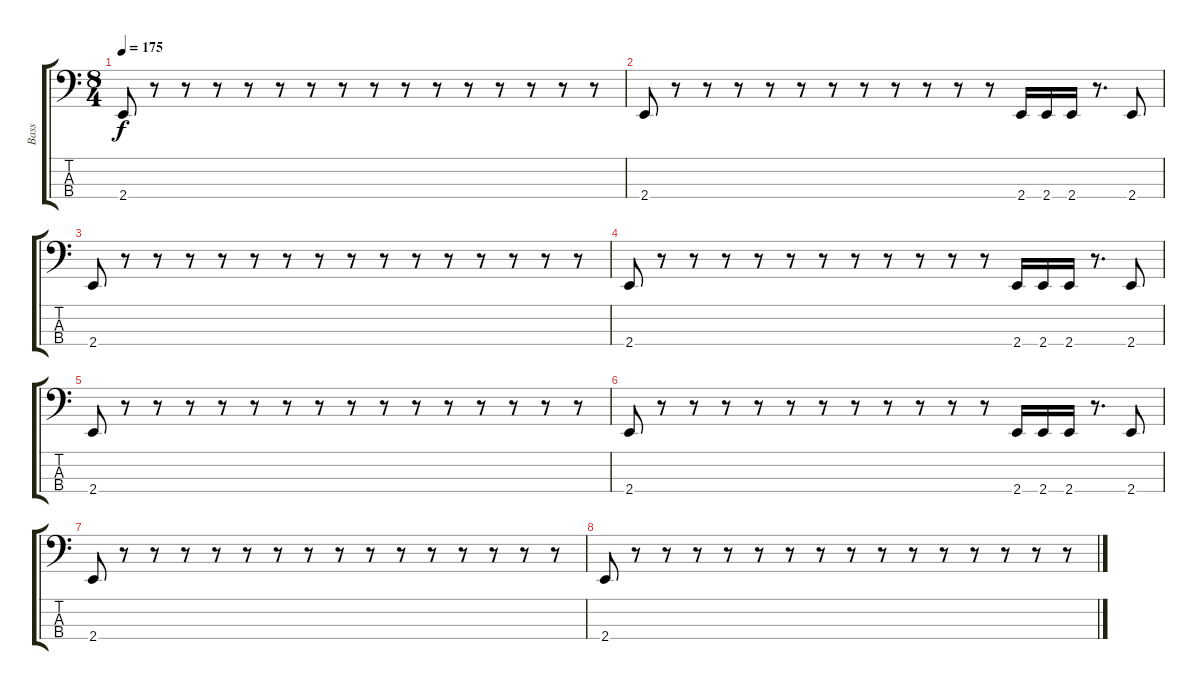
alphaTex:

\track ("Bass" "Bass") {instrument electricbasspick}
\staff {score tabs}
\tuning (G2 D2 A1 D1) {hide}
\ts (8 4)
\tempo 175
\clef f4
\ks c
2.4.8{dy f} r.8 r.8 r.8 r.8 r.8 r.8 r.8 r.8 r.8 r.8 r.8 r.8 r.8 r.8 r.8 |
2.4.8 r.8 r.8 r.8 r.8 r.8 r.8 r.8 r.8 r.8 r.8 r.8 2.4.16 2.4.16 2.4.16 r.8{d} 2.4.8 |
2.4.8 r.8 r.8 r.8 r.8 r.8 r.8 r.8 r.8 r.8 r.8 r.8 r.8 r.8 r.8 r.8 |
2.4.8 r.8 r.8 r.8 r.8 r.8 r.8 r.8 r.8 r.8 r.8 r.8 2.4.16 2.4.16 2.4.16 r.8{d} 2.4.8 |
2.4.8 r.8 r.8 r.8 r.8 r.8 r.8 r.8 r.8 r.8 r.8 r.8 r.8 r.8 r.8 r.8 |
2.4.8 r.8 r.8 r.8 r.8 r.8 r.8 r.8 r.8 r.8 r.8 r.8 2.4.16 2.4.16 2.4.16 r.8{d} 2.4.8 |
2.4.8 r.8 r.8 r.8 r.8 r.8 r.8 r.8 r.8 r.8 r.8 r.8 r.8 r.8 r.8 r.8 |
2.4.8 r.8 r.8 r.8 r.8 r.8 r.8 r.8 r.8 r.8 r.8 r.8 r.8 r.8 r.8 r.8
